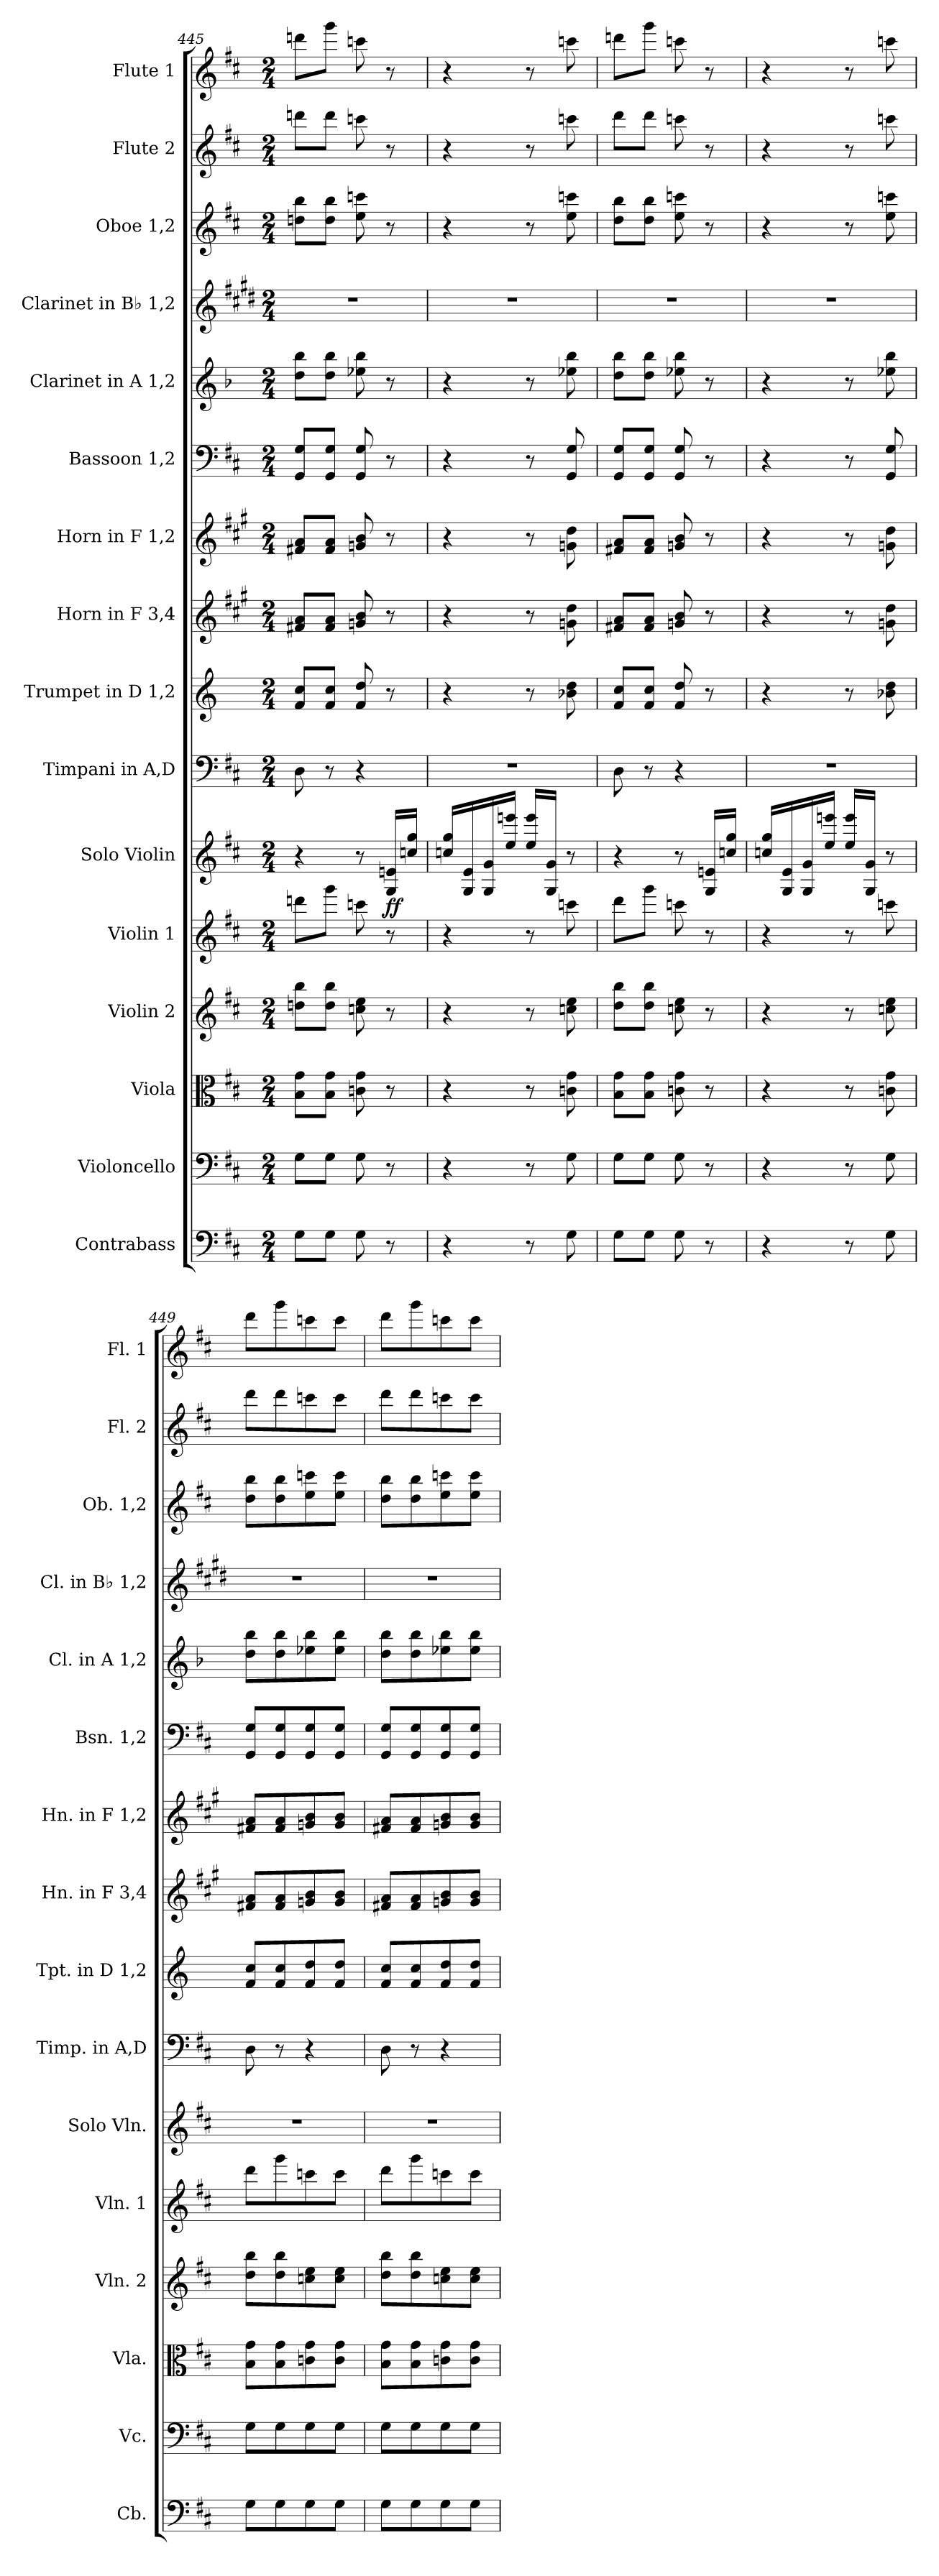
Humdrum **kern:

**kern	**kern	**kern	**kern	**kern	**kern	**dynam	**kern	**kern	**kern	**kern	**kern	**kern	**kern	**kern	**kern	**kern
*part16	*part15	*part14	*part13	*part12	*part11	*part11	*part10	*part9	*part8	*part7	*part6	*part5	*part4	*part3	*part2	*part1
*staff16	*staff15	*staff14	*staff13	*staff12	*staff11	*staff11	*staff10	*staff9	*staff8	*staff7	*staff6	*staff5	*staff4	*staff3	*staff2	*staff1
*I"Contrabass	*I"Violoncello	*I"Viola	*I"Violin 2	*I"Violin 1	*I"Solo Violin	*	*I"Timpani in A,D	*I"Trumpet in D 1,2	*I"Horn in F 3,4	*I"Horn in F 1,2	*I"Bassoon 1,2	*I"Clarinet in A 1,2	*I"Clarinet in B♭ 1,2	*I"Oboe 1,2	*I"Flute 2	*I"Flute 1
*I'Cb.	*I'Vc.	*I'Vla.	*I'Vln. 2	*I'Vln. 1	*I'Solo Vln.	*	*I'Timp. in A,D	*I'Tpt. in D 1,2	*I'Hn. in F 3,4	*I'Hn. in F 1,2	*I'Bsn. 1,2	*I'Cl. in A 1,2	*I'Cl. in B♭ 1,2	*I'Ob. 1,2	*I'Fl. 2	*I'Fl. 1
*clefF4	*clefF4	*clefC3	*clefG2	*clefG2	*clefG2	*	*clefF4	*clefG2	*clefG2	*clefG2	*clefF4	*clefG2	*clefG2	*clefG2	*clefG2	*clefG2
*ITrd7c12	*	*	*	*	*	*	*	*ITrd-1c-2	*ITrd4c7	*ITrd4c7	*	*ITrd2c3	*ITrd1c2	*	*	*
*k[f#c#]	*k[f#c#]	*k[f#c#]	*k[f#c#]	*k[f#c#]	*k[f#c#]	*	*k[f#c#]	*k[f#c#]	*k[f#c#]	*k[f#c#]	*k[f#c#]	*k[f#c#]	*k[f#c#]	*k[f#c#]	*k[f#c#]	*k[f#c#]
*M2/4	*M2/4	*M2/4	*M2/4	*M2/4	*M2/4	*	*M2/4	*M2/4	*M2/4	*M2/4	*M2/4	*M2/4	*M2/4	*M2/4	*M2/4	*M2/4
=445	=445	=445	=445	=445	=445	=445	=445	=445	=445	=445	=445	=445	=445	=445	=445	=445
8GG\L	8G\L	8B\ 8g\L	8ddn\ 8bb\L	8dddn\L	4r	.	8D\	8g/ 8dd/L	8Bn/ 8d/L	8Bn/ 8d/L	8GG/ 8G/L	8b\ 8gg\L	2r	8ddn\ 8bb\L	8dddn\L	8dddn\L
8GG\J	8G\J	8B\ 8g\J	8dd\ 8bb\J	8ggg\J	.	.	8r	8g/ 8dd/J	8B/ 8d/J	8B/ 8d/J	8GG/ 8G/J	8b\ 8gg\J	.	8dd\ 8bb\J	8ddd\J	8ggg\J
8GG\	8G\	8cn\ 8g\	8ccn\ 8ee\	8cccn\	8r	.	4r	8g/ 8ee/	8cn/ 8e/	8cn/ 8e/	8GG/ 8G/	8ccn\ 8gg\	.	8ee\ 8cccn\	8cccn\	8cccn\
!	!	!	!	!	!	!LO:DY:b	!	!	!	!	!	!	!	!	!	!
8r	8r	8r	8r	8r	16G/ 16en/LL	ff	.	8r	8r	8r	8r	8r	.	8r	8r	8r
.	.	.	.	.	16ccn/ 16gg/JJ	.	.	.	.	.	.	.	.	.	.	.
=446	=446	=446	=446	=446	=446	=446	=446	=446	=446	=446	=446	=446	=446	=446	=446	=446
4r	4r	4r	4r	4r	16ccn/ 16gg/LL	.	2r	4r	4r	4r	4r	4r	2r	4r	4r	4r
.	.	.	.	.	16G/ 16e/	.	.	.	.	.	.	.	.	.	.	.
.	.	.	.	.	16G/ 16g/	.	.	.	.	.	.	.	.	.	.	.
.	.	.	.	.	16ee/ 16eeen/JJ	.	.	.	.	.	.	.	.	.	.	.
8r	8r	8r	8r	8r	16ee/ 16eee/LL	.	.	8r	8r	8r	8r	8r	.	8r	8r	8r
.	.	.	.	.	16G/ 16g/JJ	.	.	.	.	.	.	.	.	.	.	.
8GG\	8G\	8cn\ 8g\	8ccn\ 8ee\	8cccn\	8r	.	.	8ccn\ 8ee\	8cn\ 8g\	8cn\ 8g\	8GG/ 8G/	8ccn\ 8gg\	.	8ee\ 8cccn\	8cccn\	8cccn\
=447	=447	=447	=447	=447	=447	=447	=447	=447	=447	=447	=447	=447	=447	=447	=447	=447
8GG\L	8G\L	8B\ 8g\L	8dd\ 8bb\L	8ddd\L	4r	.	8D\	8g/ 8dd/L	8Bn/ 8d/L	8Bn/ 8d/L	8GG/ 8G/L	8b\ 8gg\L	2r	8dd\ 8bb\L	8ddd\L	8dddn\L
8GG\J	8G\J	8B\ 8g\J	8dd\ 8bb\J	8ggg\J	.	.	8r	8g/ 8dd/J	8B/ 8d/J	8B/ 8d/J	8GG/ 8G/J	8b\ 8gg\J	.	8dd\ 8bb\J	8ddd\J	8ggg\J
8GG\	8G\	8cn\ 8g\	8ccn\ 8ee\	8cccn\	8r	.	4r	8g/ 8ee/	8cn/ 8e/	8cn/ 8e/	8GG/ 8G/	8ccn\ 8gg\	.	8ee\ 8cccn\	8cccn\	8cccn\
8r	8r	8r	8r	8r	16G/ 16en/LL	.	.	8r	8r	8r	8r	8r	.	8r	8r	8r
.	.	.	.	.	16ccn/ 16gg/JJ	.	.	.	.	.	.	.	.	.	.	.
=448	=448	=448	=448	=448	=448	=448	=448	=448	=448	=448	=448	=448	=448	=448	=448	=448
4r	4r	4r	4r	4r	16ccn/ 16gg/LL	.	2r	4r	4r	4r	4r	4r	2r	4r	4r	4r
.	.	.	.	.	16G/ 16e/	.	.	.	.	.	.	.	.	.	.	.
.	.	.	.	.	16G/ 16g/	.	.	.	.	.	.	.	.	.	.	.
.	.	.	.	.	16ee/ 16eeen/JJ	.	.	.	.	.	.	.	.	.	.	.
8r	8r	8r	8r	8r	16ee/ 16eee/LL	.	.	8r	8r	8r	8r	8r	.	8r	8r	8r
.	.	.	.	.	16G/ 16g/JJ	.	.	.	.	.	.	.	.	.	.	.
8GG\	8G\	8cn\ 8g\	8ccn\ 8ee\	8cccn\	8r	.	.	8ccn\ 8ee\	8cn\ 8g\	8cn\ 8g\	8GG/ 8G/	8ccn\ 8gg\	.	8ee\ 8cccn\	8cccn\	8cccn\
!!LO:PB:g=z
=449	=449	=449	=449	=449	=449	=449	=449	=449	=449	=449	=449	=449	=449	=449	=449	=449
8GG\L	8G\L	8B\ 8g\L	8dd\ 8bb\L	8ddd\L	2r	.	8D\	8g/ 8dd/L	8Bn/ 8d/L	8Bn/ 8d/L	8GG/ 8G/L	8b\ 8gg\L	2r	8dd\ 8bb\L	8ddd\L	8ddd\L
8GG\	8G\	8B\ 8g\	8dd\ 8bb\	8ggg\	.	.	8r	8g/ 8dd/	8B/ 8d/	8B/ 8d/	8GG/ 8G/	8b\ 8gg\	.	8dd\ 8bb\	8ddd\	8ggg\
8GG\	8G\	8cn\ 8g\	8ccn\ 8ee\	8cccn\	.	.	4r	8g/ 8ee/	8cn/ 8e/	8cn/ 8e/	8GG/ 8G/	8ccn\ 8gg\	.	8ee\ 8cccn\	8cccn\	8cccn\
8GG\J	8G\J	8c\ 8g\J	8cc\ 8ee\J	8ccc\J	.	.	.	8g/ 8ee/J	8c/ 8e/J	8c/ 8e/J	8GG/ 8G/J	8cc\ 8gg\J	.	8ee\ 8ccc\J	8ccc\J	8ccc\J
=450	=450	=450	=450	=450	=450	=450	=450	=450	=450	=450	=450	=450	=450	=450	=450	=450
8GG\L	8G\L	8B\ 8g\L	8dd\ 8bb\L	8ddd\L	2r	.	8D\	8g/ 8dd/L	8Bn/ 8d/L	8Bn/ 8d/L	8GG/ 8G/L	8b\ 8gg\L	2r	8dd\ 8bb\L	8ddd\L	8ddd\L
8GG\	8G\	8B\ 8g\	8dd\ 8bb\	8ggg\	.	.	8r	8g/ 8dd/	8B/ 8d/	8B/ 8d/	8GG/ 8G/	8b\ 8gg\	.	8dd\ 8bb\	8ddd\	8ggg\
8GG\	8G\	8cn\ 8g\	8ccn\ 8ee\	8cccn\	.	.	4r	8g/ 8ee/	8cn/ 8e/	8cn/ 8e/	8GG/ 8G/	8ccn\ 8gg\	.	8ee\ 8cccn\	8cccn\	8cccn\
8GG\J	8G\J	8c\ 8g\J	8cc\ 8ee\J	8ccc\J	.	.	.	8g/ 8ee/J	8c/ 8e/J	8c/ 8e/J	8GG/ 8G/J	8cc\ 8gg\J	.	8ee\ 8ccc\J	8ccc\J	8ccc\J
=	=	=	=	=	=	=	=	=	=	=	=	=	=	=	=	=
*-	*-	*-	*-	*-	*-	*-	*-	*-	*-	*-	*-	*-	*-	*-	*-	*-
